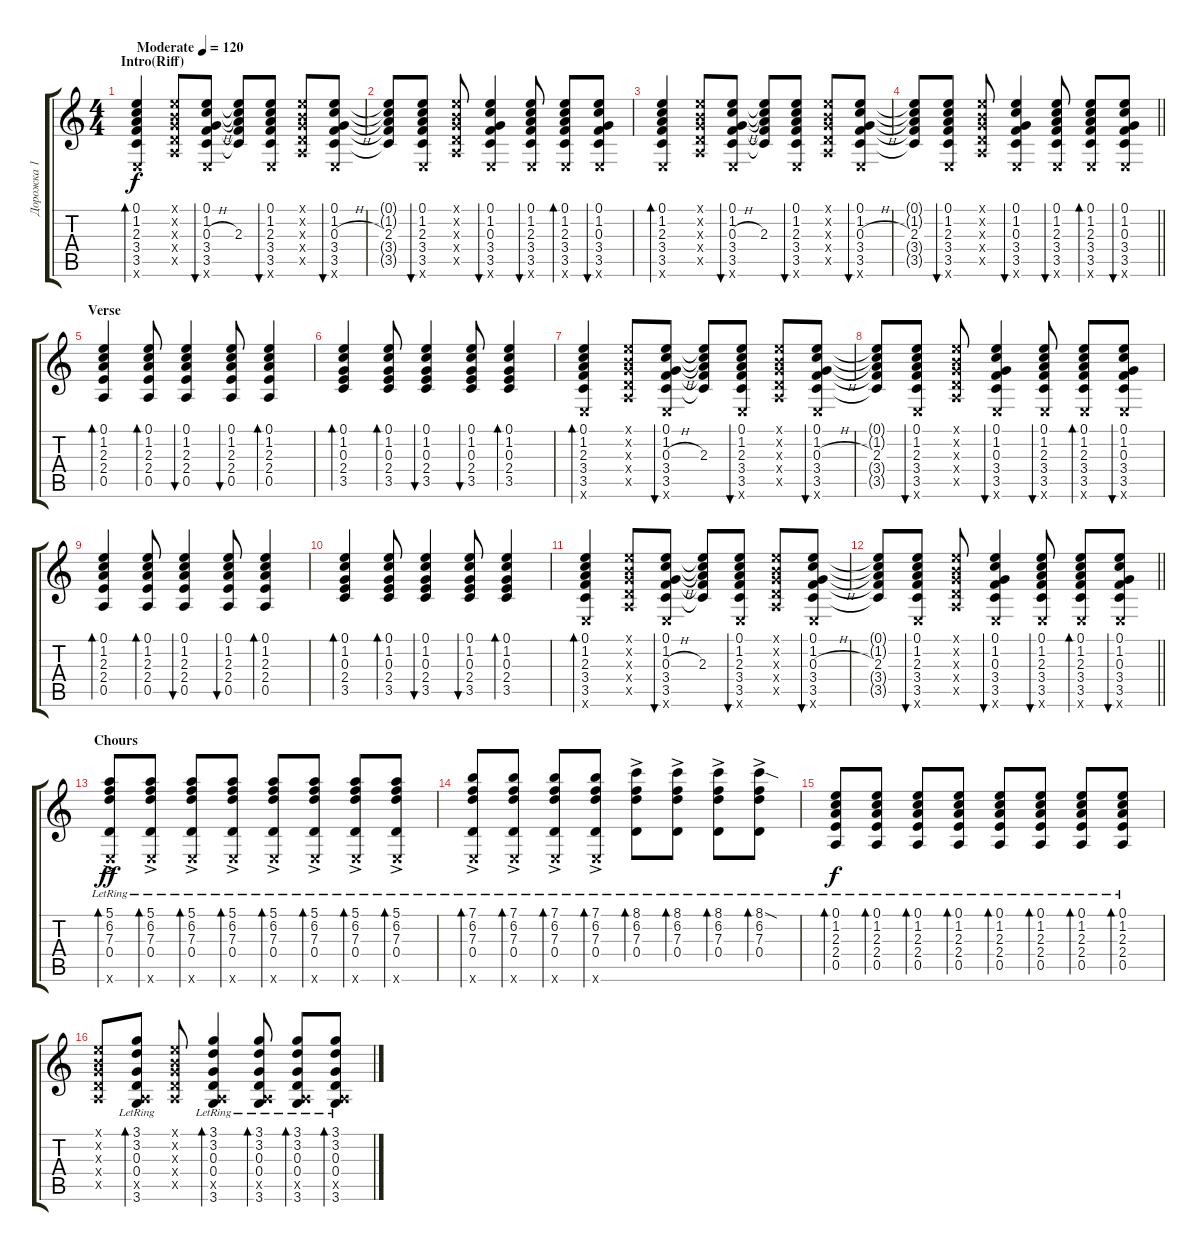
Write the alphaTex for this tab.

\track ("Дорожка 1" "Дорожка 1") {instrument acousticguitarsteel}
\staff {score tabs}
\tuning (E4 B3 G3 D3 A2 E2) {hide}
\ts (4 4)
\section ("" "Intro(Riff)")
\tempo (120 "Moderate")
\clef g2
\ks c
(0.1 1.2 2.3 3.4 3.5 0.6{x}).4{bd 60 dy f instrument acousticguitarsteel} (0.1{x} 0.2{x} 0.3{x} 0.4{x} 0.5{x}).8 (0.1 1.2 0.3{h} 3.4 3.5 0.6{x}).8{bu 30} (0.1{t} 1.2{t} 2.3 3.4{t} 3.5{t}).8 (0.1 1.2 2.3 3.4 3.5 0.6{x}).8{bu 30} (0.1{x} 0.2{x} 0.3{x} 0.4{x} 0.5{x}).8 (0.1 1.2 0.3{h} 3.4 3.5 0.6{x}).8{bu 30} |
(0.1{t} 1.2{t} 2.3 3.4{t} 3.5{t}).8 (0.1 1.2 2.3 3.4 3.5 0.6{x}).8{bu 30} (0.1{x} 0.2{x} 0.3{x} 0.4{x} 0.5{x}).8 (0.1 1.2 0.3 3.4 3.5 0.6{x}).4{bu 30} (0.1 1.2 2.3 3.4 3.5 0.6{x}).8{bu 30} (0.1 1.2 2.3 3.4 3.5 0.6{x}).8{bd 30} (0.1 1.2 0.3 3.4 3.5 0.6{x}).8{bu 30} |
(0.1 1.2 2.3 3.4 3.5 0.6{x}).4{bd 60} (0.1{x} 0.2{x} 0.3{x} 0.4{x} 0.5{x}).8 (0.1 1.2 0.3{h} 3.4 3.5 0.6{x}).8{bu 30} (0.1{t} 1.2{t} 2.3 3.4{t} 3.5{t}).8 (0.1 1.2 2.3 3.4 3.5 0.6{x}).8{bu 30} (0.1{x} 0.2{x} 0.3{x} 0.4{x} 0.5{x}).8 (0.1 1.2 0.3{h} 3.4 3.5 0.6{x}).8{bu 30} |
\barLineRight lightlight
(0.1{t} 1.2{t} 2.3 3.4{t} 3.5{t}).8 (0.1 1.2 2.3 3.4 3.5 0.6{x}).8{bu 30} (0.1{x} 0.2{x} 0.3{x} 0.4{x} 0.5{x}).8 (0.1 1.2 0.3 3.4 3.5 0.6{x}).4{bu 30} (0.1 1.2 2.3 3.4 3.5 0.6{x}).8{bu 30} (0.1 1.2 2.3 3.4 3.5 0.6{x}).8{bd 30} (0.1 1.2 0.3 3.4 3.5 0.6{x}).8{bu 30} |
\section ("" "Verse")
(0.1 1.2 2.3 2.4 0.5).4{bd 30} (0.1 1.2 2.3 2.4 0.5).8{bd 30} (0.1 1.2 2.3 2.4 0.5).4{bu 30} (0.1 1.2 2.3 2.4 0.5).8{bu 30} (0.1 1.2 2.3 2.4 0.5).4{bd 30} |
(0.1 1.2 0.3 2.4 3.5).4{bd 30} (0.1 1.2 0.3 2.4 3.5).8{bd 30} (0.1 1.2 0.3 2.4 3.5).4{bu 30} (0.1 1.2 0.3 2.4 3.5).8{bu 30} (0.1 1.2 0.3 2.4 3.5).4{bd 30} |
(0.1 1.2 2.3 3.4 3.5 0.6{x}).4{bd 60} (0.1{x} 0.2{x} 0.3{x} 0.4{x} 0.5{x}).8 (0.1 1.2 0.3{h} 3.4 3.5 0.6{x}).8{bu 30} (0.1{t} 1.2{t} 2.3 3.4{t} 3.5{t}).8 (0.1 1.2 2.3 3.4 3.5 0.6{x}).8{bu 30} (0.1{x} 0.2{x} 0.3{x} 0.4{x} 0.5{x}).8 (0.1 1.2 0.3{h} 3.4 3.5 0.6{x}).8{bu 30} |
(0.1{t} 1.2{t} 2.3 3.4{t} 3.5{t}).8 (0.1 1.2 2.3 3.4 3.5 0.6{x}).8{bu 30} (0.1{x} 0.2{x} 0.3{x} 0.4{x} 0.5{x}).8 (0.1 1.2 0.3 3.4 3.5 0.6{x}).4{bu 30} (0.1 1.2 2.3 3.4 3.5 0.6{x}).8{bu 30} (0.1 1.2 2.3 3.4 3.5 0.6{x}).8{bd 30} (0.1 1.2 0.3 3.4 3.5 0.6{x}).8{bu 30} |
(0.1 1.2 2.3 2.4 0.5).4{bd 30} (0.1 1.2 2.3 2.4 0.5).8{bd 30} (0.1 1.2 2.3 2.4 0.5).4{bu 30} (0.1 1.2 2.3 2.4 0.5).8{bu 30} (0.1 1.2 2.3 2.4 0.5).4{bd 30} |
(0.1 1.2 0.3 2.4 3.5).4{bd 30} (0.1 1.2 0.3 2.4 3.5).8{bd 30} (0.1 1.2 0.3 2.4 3.5).4{bu 30} (0.1 1.2 0.3 2.4 3.5).8{bu 30} (0.1 1.2 0.3 2.4 3.5).4{bd 30} |
(0.1 1.2 2.3 3.4 3.5 0.6{x}).4{bd 60} (0.1{x} 0.2{x} 0.3{x} 0.4{x} 0.5{x}).8 (0.1 1.2 0.3{h} 3.4 3.5 0.6{x}).8{bu 30} (0.1{t} 1.2{t} 2.3 3.4{t} 3.5{t}).8 (0.1 1.2 2.3 3.4 3.5 0.6{x}).8{bu 30} (0.1{x} 0.2{x} 0.3{x} 0.4{x} 0.5{x}).8 (0.1 1.2 0.3{h} 3.4 3.5 0.6{x}).8{bu 30} |
\barLineRight lightlight
(0.1{t} 1.2{t} 2.3 3.4{t} 3.5{t}).8 (0.1 1.2 2.3 3.4 3.5 0.6{x}).8{bu 30} (0.1{x} 0.2{x} 0.3{x} 0.4{x} 0.5{x}).8 (0.1 1.2 0.3 3.4 3.5 0.6{x}).4{bu 30} (0.1 1.2 2.3 3.4 3.5 0.6{x}).8{bu 30} (0.1 1.2 2.3 3.4 3.5 0.6{x}).8{bd 30} (0.1 1.2 0.3 3.4 3.5 0.6{x}).8{bu 30} |
\section ("" "Chours")
(5.1{ac lr} 6.2{lr} 7.3{lr} 0.4{lr} 0.6{x}).8{bd 30 dy ff} (5.1{ac lr} 6.2{lr} 7.3{lr} 0.4{lr} 0.6{x}).8{bd 30} (5.1{ac lr} 6.2{lr} 7.3{lr} 0.4{lr} 0.6{x}).8{bd 30} (5.1{ac lr} 6.2{lr} 7.3{lr} 0.4{lr} 0.6{x}).8{bd 30} (5.1{ac lr} 6.2{lr} 7.3{lr} 0.4{lr} 0.6{x}).8{bd 30} (5.1{ac lr} 6.2{lr} 7.3{lr} 0.4{lr} 0.6{x}).8{bd 30} (5.1{ac lr} 6.2{lr} 7.3{lr} 0.4{lr} 0.6{x}).8{bd 30} (5.1{ac lr} 6.2{lr} 7.3{lr} 0.4{lr} 0.6{x}).8{bd 30} |
(7.1{ac lr} 6.2{lr} 7.3{lr} 0.4{lr} 0.6{x}).8{bd 30} (7.1{ac lr} 6.2{lr} 7.3{lr} 0.4{lr} 0.6{x}).8{bd 30} (7.1{ac lr} 6.2{lr} 7.3{lr} 0.4{lr} 0.6{x}).8{bd 30} (7.1{ac lr} 6.2{lr} 7.3{lr} 0.4{lr} 0.6{x}).8{bd 30} (8.1{ac lr} 6.2{lr} 7.3{lr} 0.4{lr}).8{bd 30} (8.1{ac lr} 6.2{lr} 7.3{lr} 0.4{lr}).8{bd 30} (8.1{ac lr} 6.2{lr} 7.3{lr} 0.4{lr}).8{bd 30} (8.1{sod ac lr} 6.2{lr} 7.3{lr} 0.4{lr}).8{bd 30} |
(0.1{lr} 1.2{lr} 2.3{lr} 2.4{lr} 0.5{lr}).8{bd 30 dy f} (0.1{lr} 1.2{lr} 2.3{lr} 2.4{lr} 0.5{lr}).8{bd 30} (0.1{lr} 1.2{lr} 2.3{lr} 2.4{lr} 0.5{lr}).8{bd 30} (0.1{lr} 1.2{lr} 2.3{lr} 2.4{lr} 0.5{lr}).8{bd 30} (0.1{lr} 1.2{lr} 2.3{lr} 2.4{lr} 0.5{lr}).8{bd 30} (0.1{lr} 1.2{lr} 2.3{lr} 2.4{lr} 0.5{lr}).8{bd 30} (0.1{lr} 1.2{lr} 2.3{lr} 2.4{lr} 0.5{lr}).8{bd 30} (0.1{lr} 1.2{lr} 2.3{lr} 2.4{lr} 0.5{lr}).8{bd 30} |
(0.1{x} 0.2{x} 0.3{x} 0.4{x} 0.5{x}).8 (3.1{lr} 3.2{lr} 0.3{lr} 0.4{lr} 0.5{x} 3.6{lr}).8{bd 30} (0.1{x} 0.2{x} 0.3{x} 0.4{x} 0.5{x}).8 (3.1{lr} 3.2{lr} 0.3{lr} 0.4{lr} 0.5{x} 3.6{lr}).4{bd 30} (3.1{lr} 3.2{lr} 0.3{lr} 0.4{lr} 0.5{x} 3.6{lr}).8{bd 30} (3.1{lr} 3.2{lr} 0.3{lr} 0.4{lr} 0.5{x} 3.6{lr}).8{bd 30} (3.1{lr} 3.2{lr} 0.3{lr} 0.4{lr} 0.5{x} 3.6{lr}).8{bd 30}
